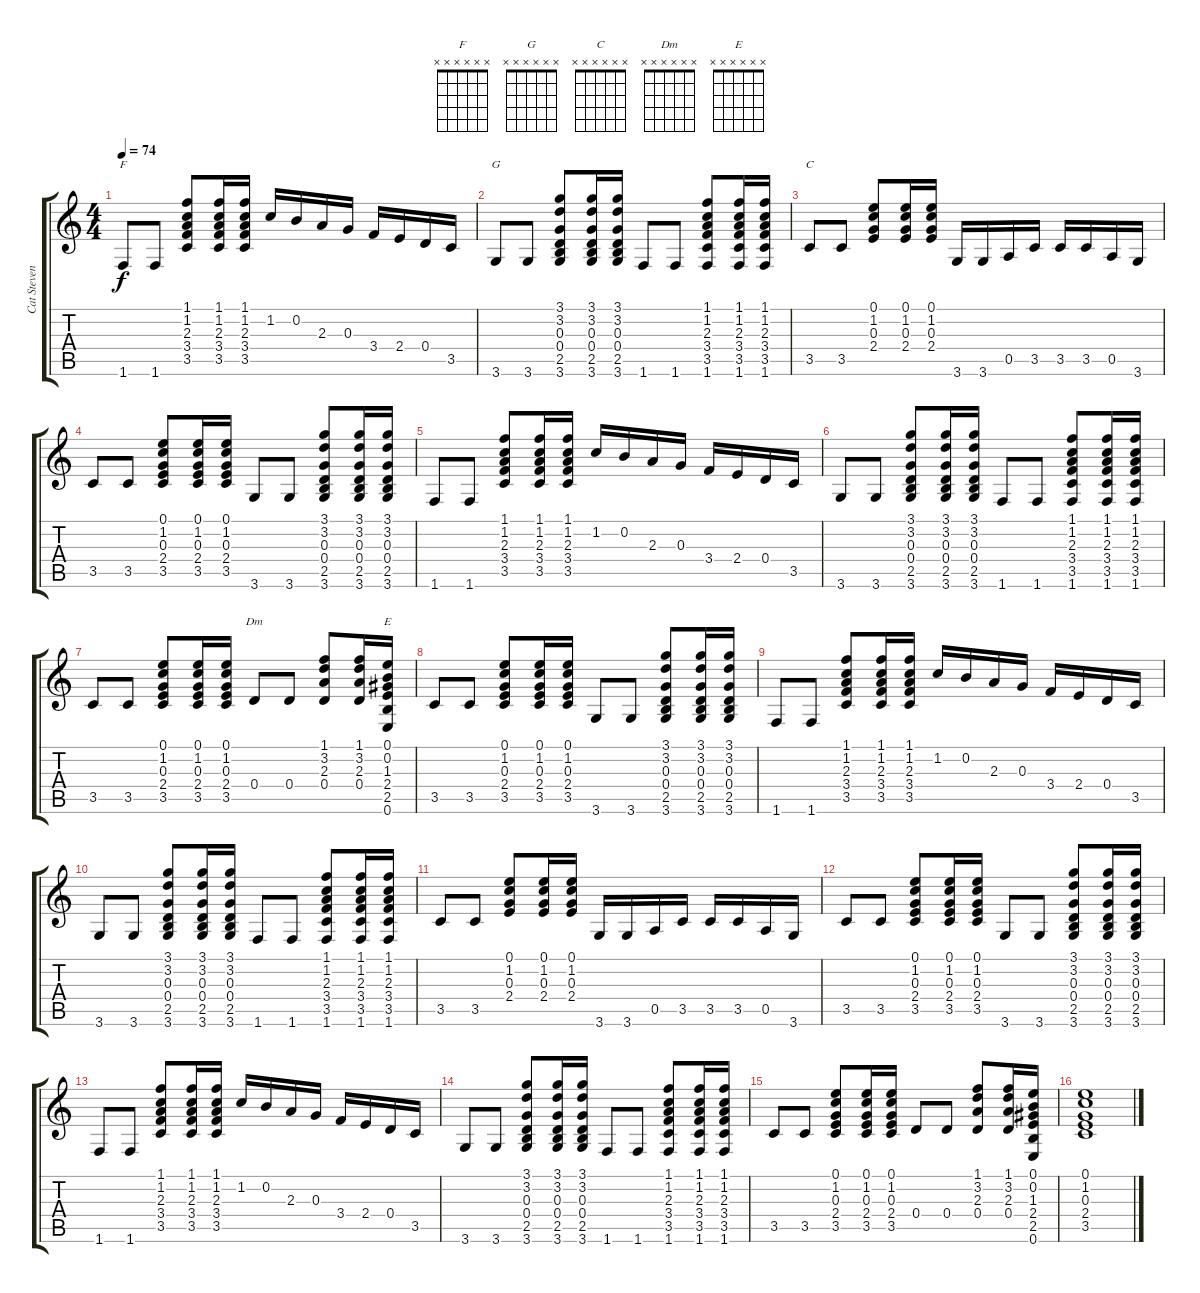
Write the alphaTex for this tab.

\track ("Cat Stevens" "Cat Steven") {instrument acousticguitarsteel}
\staff {score tabs}
\tuning (E4 B3 G3 D3 A2 E2) {hide}
\chord ("F" x x x x x x)
\chord ("G" x x x x x x)
\chord ("C" x x x x x x)
\chord ("Dm" x x x x x x)
\chord ("E" x x x x x x)
\ts (4 4)
\tempo 74
\clef g2
\ks c
1.6.8{ch "F" dy f} 1.6.8 (1.1 1.2 2.3 3.4 3.5).8 (1.1 1.2 2.3 3.4 3.5).16 (1.1 1.2 2.3 3.4 3.5).16 1.2.16 0.2.16 2.3.16 0.3.16 3.4.16 2.4.16 0.4.16 3.5.16 |
3.6.8{ch "G"} 3.6.8 (3.1 3.2 0.3 0.4 2.5 3.6).8 (3.1 3.2 0.3 0.4 2.5 3.6).16 (3.1 3.2 0.3 0.4 2.5 3.6).16 1.6.8 1.6.8 (1.1 1.2 2.3 3.4 3.5 1.6).8 (1.1 1.2 2.3 3.4 3.5 1.6).16 (1.1 1.2 2.3 3.4 3.5 1.6).16 |
3.5.8{ch "C"} 3.5.8 (0.1 1.2 0.3 2.4).8 (0.1 1.2 0.3 2.4).16 (0.1 1.2 0.3 2.4).16 3.6.16 3.6.16 0.5.16 3.5.16 3.5.16 3.5.16 0.5.16 3.6.16 |
3.5.8 3.5.8 (0.1 1.2 0.3 2.4 3.5).8 (0.1 1.2 0.3 2.4 3.5).16 (0.1 1.2 0.3 2.4 3.5).16 3.6.8 3.6.8 (3.1 3.2 0.3 0.4 2.5 3.6).8 (3.1 3.2 0.3 0.4 2.5 3.6).16 (3.1 3.2 0.3 0.4 2.5 3.6).16 |
1.6.8 1.6.8 (1.1 1.2 2.3 3.4 3.5).8 (1.1 1.2 2.3 3.4 3.5).16 (1.1 1.2 2.3 3.4 3.5).16 1.2.16 0.2.16 2.3.16 0.3.16 3.4.16 2.4.16 0.4.16 3.5.16 |
3.6.8 3.6.8 (3.1 3.2 0.3 0.4 2.5 3.6).8 (3.1 3.2 0.3 0.4 2.5 3.6).16 (3.1 3.2 0.3 0.4 2.5 3.6).16 1.6.8 1.6.8 (1.1 1.2 2.3 3.4 3.5 1.6).8 (1.1 1.2 2.3 3.4 3.5 1.6).16 (1.1 1.2 2.3 3.4 3.5 1.6).16 |
3.5.8 3.5.8 (0.1 1.2 0.3 2.4 3.5).8 (0.1 1.2 0.3 2.4 3.5).16 (0.1 1.2 0.3 2.4 3.5).16 0.4.8{ch "Dm"} 0.4.8 (1.1 3.2 2.3 0.4).8 (1.1 3.2 2.3 0.4).16 (0.1 0.2 1.3 2.4 2.5 0.6).16{ch "E"} |
3.5.8 3.5.8 (0.1 1.2 0.3 2.4 3.5).8 (0.1 1.2 0.3 2.4 3.5).16 (0.1 1.2 0.3 2.4 3.5).16 3.6.8 3.6.8 (3.1 3.2 0.3 0.4 2.5 3.6).8 (3.1 3.2 0.3 0.4 2.5 3.6).16 (3.1 3.2 0.3 0.4 2.5 3.6).16 |
1.6.8 1.6.8 (1.1 1.2 2.3 3.4 3.5).8 (1.1 1.2 2.3 3.4 3.5).16 (1.1 1.2 2.3 3.4 3.5).16 1.2.16 0.2.16 2.3.16 0.3.16 3.4.16 2.4.16 0.4.16 3.5.16 |
3.6.8 3.6.8 (3.1 3.2 0.3 0.4 2.5 3.6).8 (3.1 3.2 0.3 0.4 2.5 3.6).16 (3.1 3.2 0.3 0.4 2.5 3.6).16 1.6.8 1.6.8 (1.1 1.2 2.3 3.4 3.5 1.6).8 (1.1 1.2 2.3 3.4 3.5 1.6).16 (1.1 1.2 2.3 3.4 3.5 1.6).16 |
3.5.8 3.5.8 (0.1 1.2 0.3 2.4).8 (0.1 1.2 0.3 2.4).16 (0.1 1.2 0.3 2.4).16 3.6.16 3.6.16 0.5.16 3.5.16 3.5.16 3.5.16 0.5.16 3.6.16 |
3.5.8 3.5.8 (0.1 1.2 0.3 2.4 3.5).8 (0.1 1.2 0.3 2.4 3.5).16 (0.1 1.2 0.3 2.4 3.5).16 3.6.8 3.6.8 (3.1 3.2 0.3 0.4 2.5 3.6).8 (3.1 3.2 0.3 0.4 2.5 3.6).16 (3.1 3.2 0.3 0.4 2.5 3.6).16 |
1.6.8 1.6.8 (1.1 1.2 2.3 3.4 3.5).8 (1.1 1.2 2.3 3.4 3.5).16 (1.1 1.2 2.3 3.4 3.5).16 1.2.16 0.2.16 2.3.16 0.3.16 3.4.16 2.4.16 0.4.16 3.5.16 |
3.6.8 3.6.8 (3.1 3.2 0.3 0.4 2.5 3.6).8 (3.1 3.2 0.3 0.4 2.5 3.6).16 (3.1 3.2 0.3 0.4 2.5 3.6).16 1.6.8 1.6.8 (1.1 1.2 2.3 3.4 3.5 1.6).8 (1.1 1.2 2.3 3.4 3.5 1.6).16 (1.1 1.2 2.3 3.4 3.5 1.6).16 |
3.5.8 3.5.8 (0.1 1.2 0.3 2.4 3.5).8 (0.1 1.2 0.3 2.4 3.5).16 (0.1 1.2 0.3 2.4 3.5).16 0.4.8 0.4.8 (1.1 3.2 2.3 0.4).8 (1.1 3.2 2.3 0.4).16 (0.1 0.2 1.3 2.4 2.5 0.6).16 |
(0.1 1.2 0.3 2.4 3.5).1
